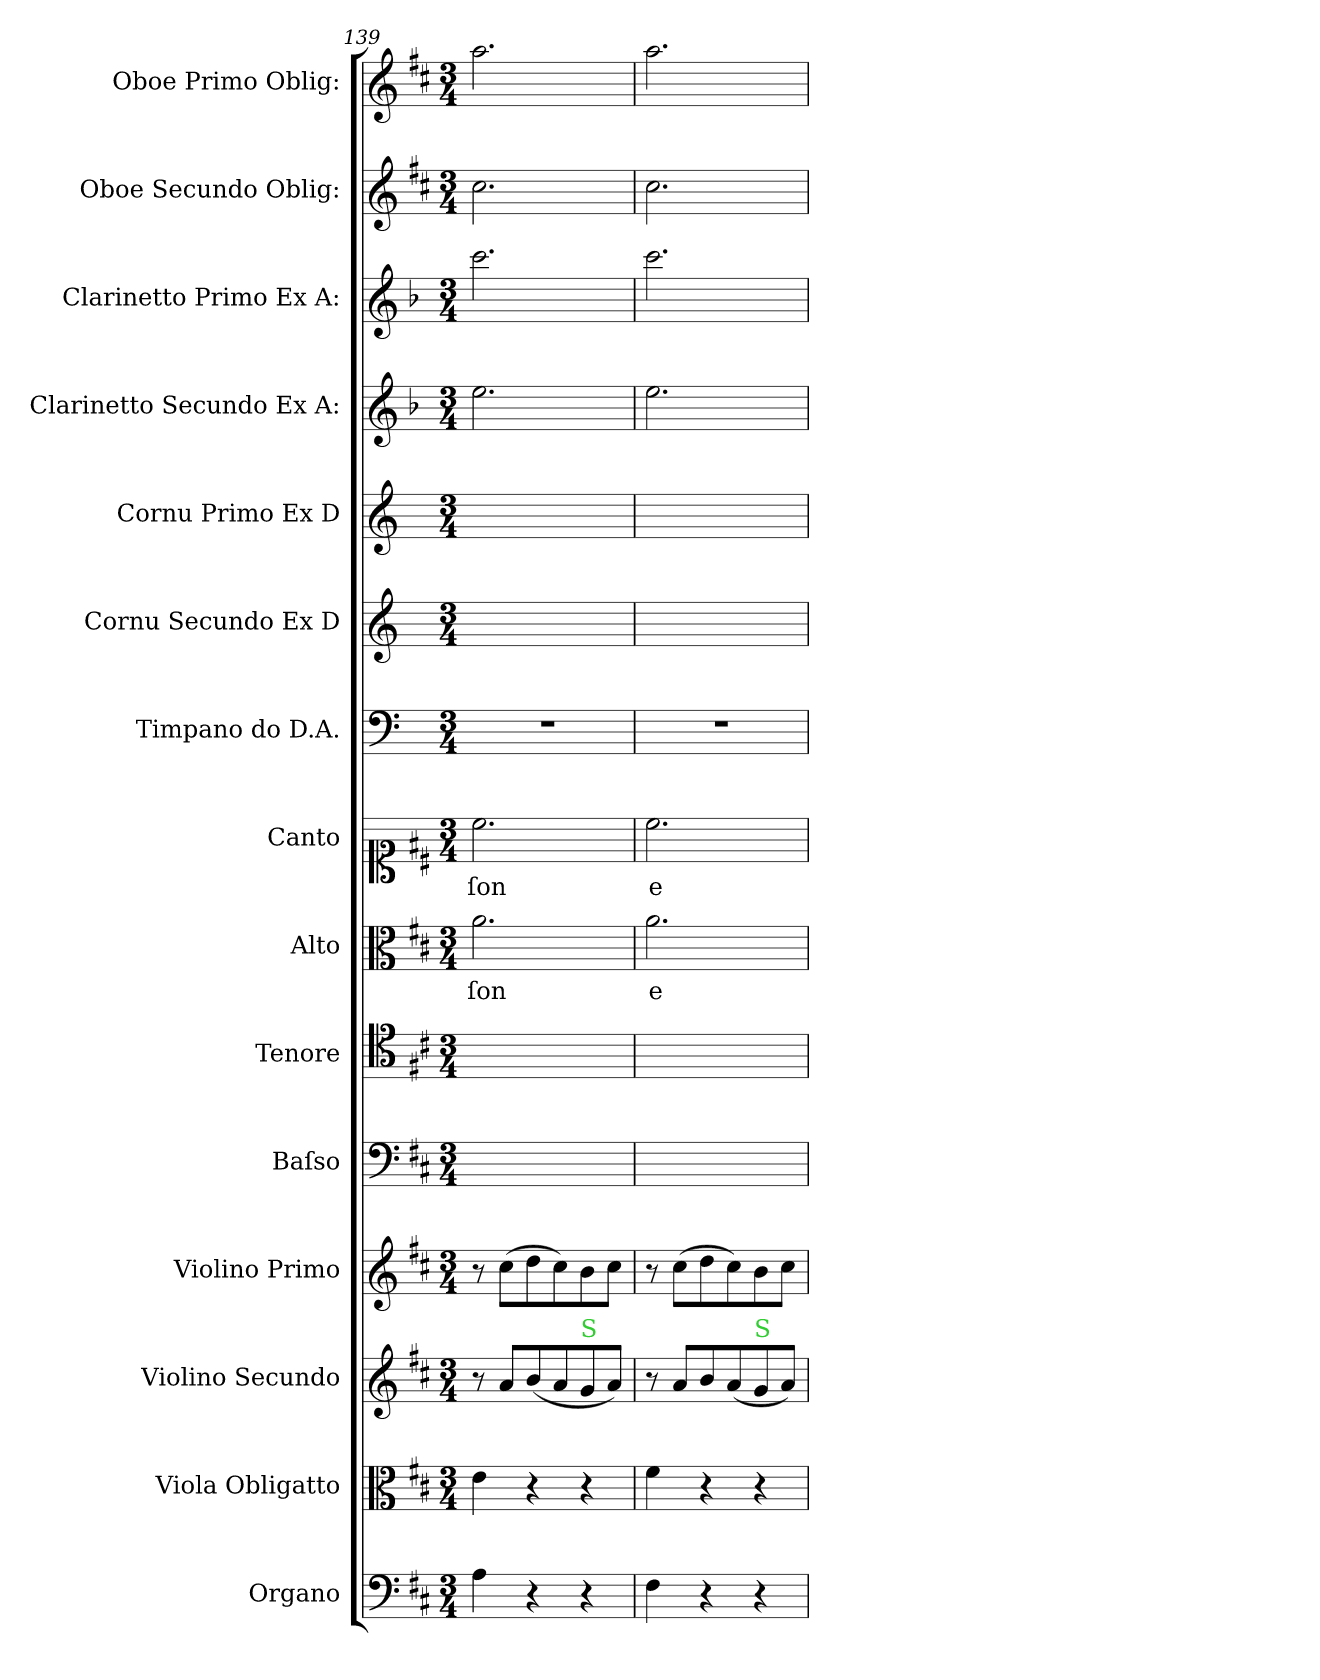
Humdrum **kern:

**kern	**kern	**kern	**kern	**kern	**kern	**kern	**text	**kern	**text	**kern	**kern	**kern	**kern	**kern	**kern	**kern
*part15	*part14	*part13	*part12	*part11	*part10	*part9	*part9	*part8	*part8	*part7	*part6	*part5	*part4	*part3	*part2	*part1
*staff15	*staff14	*staff13	*staff12	*staff11	*staff10	*staff9	*staff9	*staff8	*staff8	*staff7	*staff6	*staff5	*staff4	*staff3	*staff2	*staff1
*I"Organo	*I"Viola Obligatto	*I"Violino Secundo	*I"Violino Primo	*I"Baſso	*I"Tenore	*I"Alto	*	*I"Canto	*	*I"Timpano do D.A.	*I"Cornu Secundo Ex D	*I"Cornu Primo Ex D	*I"Clarinetto Secundo Ex A:	*I"Clarinetto Primo Ex A:	*I"Oboe Secundo Oblig:	*I"Oboe Primo Oblig:
*I'org	*I'vla obl	*I'vl 2	*I'vl 1	*I'B	*I'T	*I'A	*	*	*	*I'timp	*	*	*I'cl 2 in A	*I'cl 1 in A	*I'ob 2	*I'ob 1
*clefF4	*clefC3	*clefG2	*clefG2	*clefF4	*clefC4	*clefC3	*	*clefC1	*	*clefF4	*clefG2	*clefG2	*clefG2	*clefG2	*clefG2	*clefG2
*	*	*	*	*	*	*	*	*	*	*	*ITrd-1c-2	*ITrd-1c-2	*ITrd2c3	*ITrd2c3	*	*
*k[f#c#]	*k[f#c#]	*k[f#c#]	*k[f#c#]	*k[f#c#]	*k[f#c#]	*k[f#c#]	*	*k[f#c#]	*	*k[]	*k[f#c#]	*k[f#c#]	*k[f#c#]	*k[f#c#]	*k[f#c#]	*k[f#c#]
*M3/4	*M3/4	*M3/4	*M3/4	*M3/4	*M3/4	*M3/4	*	*M3/4	*	*M3/4	*M3/4	*M3/4	*M3/4	*M3/4	*M3/4	*M3/4
=139	=139	=139	=139	=139	=139	=139	=139	=139	=139	=139	=139	=139	=139	=139	=139	=139
4A\	4e\	8r	8r	2.ryy	2.ryy	2.a\	-ſon	2.cc#\	-ſon	2.r	2.ryy	2.ryy	2.cc#\	2.aa\	2.cc#\	2.aa\
.	.	8a/L	(8cc#\L	.	.	.	.	.	.	.	.	.	.	.	.	.
4r	4r	(8b/	8dd\	.	.	.	.	.	.	.	.	.	.	.	.	.
.	.	8a/	8cc#\)	.	.	.	.	.	.	.	.	.	.	.	.	.
!	!	!LO:TX:a:color=limegreen:t=S	!	!	!	!	!	!	!	!	!	!	!	!	!	!
4r	4r	8g/	8b\	.	.	.	.	.	.	.	.	.	.	.	.	.
.	.	8a/J)	8cc#\J	.	.	.	.	.	.	.	.	.	.	.	.	.
=140	=140	=140	=140	=140	=140	=140	=140	=140	=140	=140	=140	=140	=140	=140	=140	=140
4F#\	4f#\	8r	8r	2.ryy	2.ryy	2.a\	e-	2.cc#\	e-	2.r	2.ryy	2.ryy	2.cc#\	2.aa\	2.cc#\	2.aa\
.	.	8a/L	(8cc#\L	.	.	.	.	.	.	.	.	.	.	.	.	.
4r	4r	8b/	8dd\	.	.	.	.	.	.	.	.	.	.	.	.	.
.	.	(8a/	8cc#\)	.	.	.	.	.	.	.	.	.	.	.	.	.
!	!	!LO:TX:a:color=limegreen:t=S	!	!	!	!	!	!	!	!	!	!	!	!	!	!
4r	4r	8g/	8b\	.	.	.	.	.	.	.	.	.	.	.	.	.
.	.	8a/J)	8cc#\J	.	.	.	.	.	.	.	.	.	.	.	.	.
=	=	=	=	=	=	=	=	=	=	=	=	=	=	=	=	=
*-	*-	*-	*-	*-	*-	*-	*-	*-	*-	*-	*-	*-	*-	*-	*-	*-
